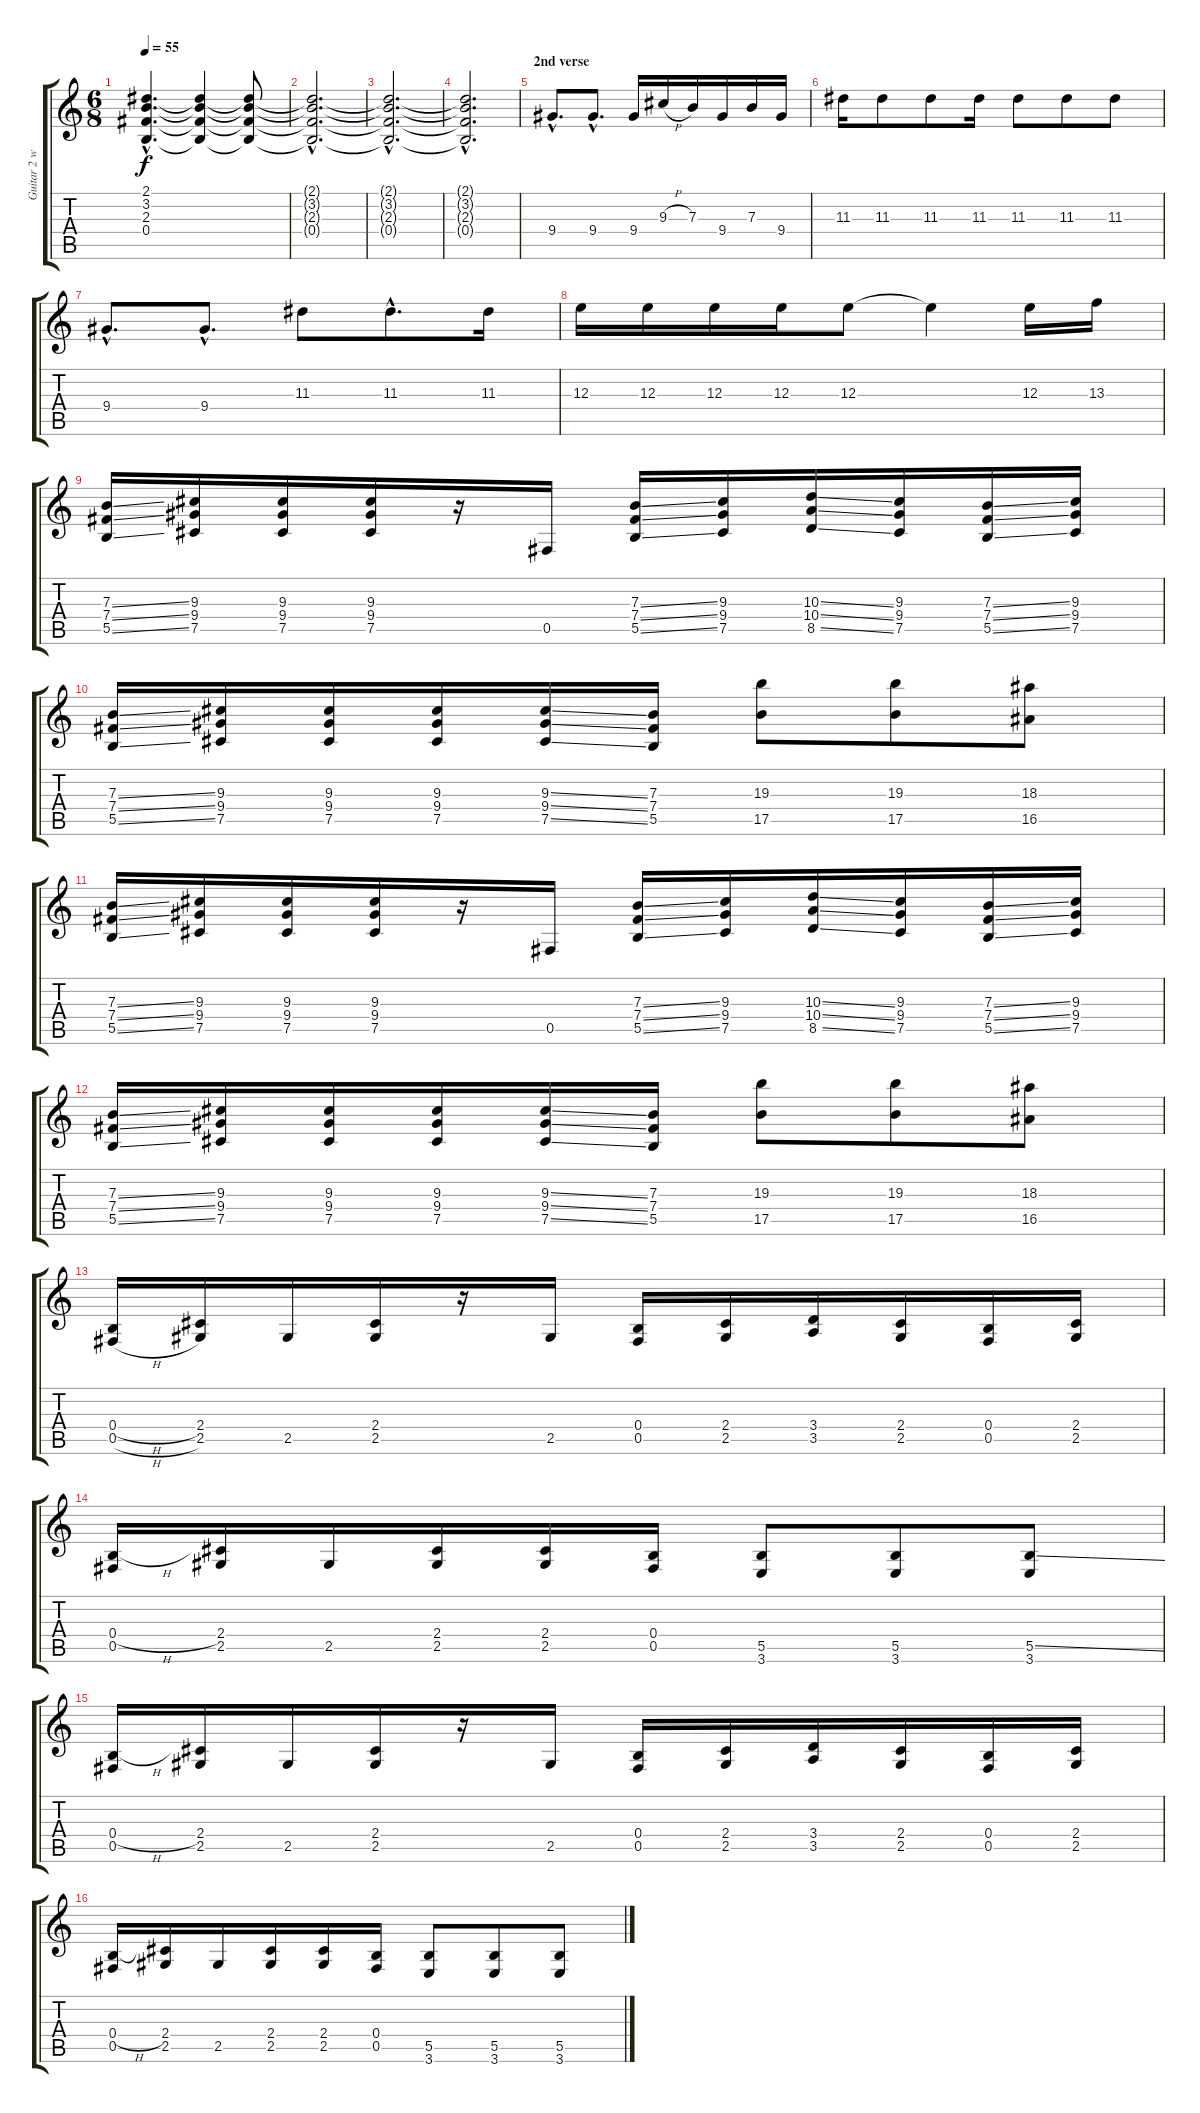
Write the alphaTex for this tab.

\track ("Guitar 2 w/ Distorsion" "Guitar 2 w") {instrument distortionguitar}
\staff {score tabs}
\tuning (Db4 Ab3 E3 B2 Gb2 Db2) {hide}
\ts (6 8)
\tempo 55
\clef g2
\ks c
(2.1{hac} 3.2{hac} 2.3{hac} 0.4{hac}).4{d dy f} (2.1{t} 3.2{t} 2.3{t} 0.4{t}).4 (2.1{t} 3.2{t} 2.3{t} 0.4{t}).8 |
(2.1{hac t} 3.2{hac t} 2.3{hac t} 0.4{hac t}).2{d} |
(2.1{hac t} 3.2{hac t} 2.3{hac t} 0.4{hac t}).2{d} |
(2.1{hac t} 3.2{hac t} 2.3{hac t} 0.4{hac t}).2{d} |
\section ("" "2nd verse")
9.4{hac}.8{d} 9.4{hac}.8{d} 9.4.16 9.3{h}.16 7.3.16 9.4.16 7.3.16 9.4.16 |
11.3.16 11.3.8 11.3.8 11.3.16 11.3.8 11.3.8 11.3.8 |
9.4{hac}.8{d} 9.4{hac}.8{d} 11.3.8 11.3{hac}.8{d} 11.3.16 |
12.3.16 12.3.16 12.3.16 12.3.16 12.3.8 12.3{t}.4 12.3.16 13.3.16 |
(7.3{ss} 7.4{ss} 5.5{ss}).16 (9.3 9.4 7.5).16 (9.3 9.4 7.5).16 (9.3 9.4 7.5).16 r.16 0.5.16 (7.3{ss} 7.4{ss} 5.5{ss}).16 (9.3 9.4 7.5).16 (10.3{ss} 10.4{ss} 8.5{ss}).16 (9.3 9.4 7.5).16 (7.3{ss} 7.4{ss} 5.5{ss}).16 (9.3 9.4 7.5).16 |
(7.3{ss} 7.4{ss} 5.5{ss}).16 (9.3 9.4 7.5).16 (9.3 9.4 7.5).16 (9.3 9.4 7.5).16 (9.3{ss} 9.4{ss} 7.5{ss}).16 (7.3 7.4 5.5).16 (19.3 17.5).8 (19.3 17.5).8 (18.3 16.5).8 |
(7.3{ss} 7.4{ss} 5.5{ss}).16 (9.3 9.4 7.5).16 (9.3 9.4 7.5).16 (9.3 9.4 7.5).16 r.16 0.5.16 (7.3{ss} 7.4{ss} 5.5{ss}).16 (9.3 9.4 7.5).16 (10.3{ss} 10.4{ss} 8.5{ss}).16 (9.3 9.4 7.5).16 (7.3{ss} 7.4{ss} 5.5{ss}).16 (9.3 9.4 7.5).16 |
(7.3{ss} 7.4{ss} 5.5{ss}).16 (9.3 9.4 7.5).16 (9.3 9.4 7.5).16 (9.3 9.4 7.5).16 (9.3{ss} 9.4{ss} 7.5{ss}).16 (7.3 7.4 5.5).16 (19.3 17.5).8 (19.3 17.5).8 (18.3 16.5).8 |
(0.4{h} 0.5{h}).16 (2.4 2.5).16 2.5.16 (2.4 2.5).16 r.16 2.5.16 (0.4 0.5).16 (2.4 2.5).16 (3.4 3.5).16 (2.4 2.5).16 (0.4 0.5).16 (2.4 2.5).16 |
(0.4{h} 0.5).16 (2.4 2.5).16 2.5.16 (2.4 2.5).16 (2.4 2.5).16 (0.4 0.5).16 (5.5 3.6).8 (5.5 3.6).8 (5.5{ss} 3.6).8 |
(0.4{h} 0.5).16 (2.4 2.5).16 2.5.16 (2.4 2.5).16 r.16 2.5.16 (0.4 0.5).16 (2.4 2.5).16 (3.4 3.5).16 (2.4 2.5).16 (0.4 0.5).16 (2.4 2.5).16 |
(0.4{h} 0.5).16 (2.4 2.5).16 2.5.16 (2.4 2.5).16 (2.4 2.5).16 (0.4 0.5).16 (5.5 3.6).8 (5.5 3.6).8 (5.5{ss} 3.6).8
